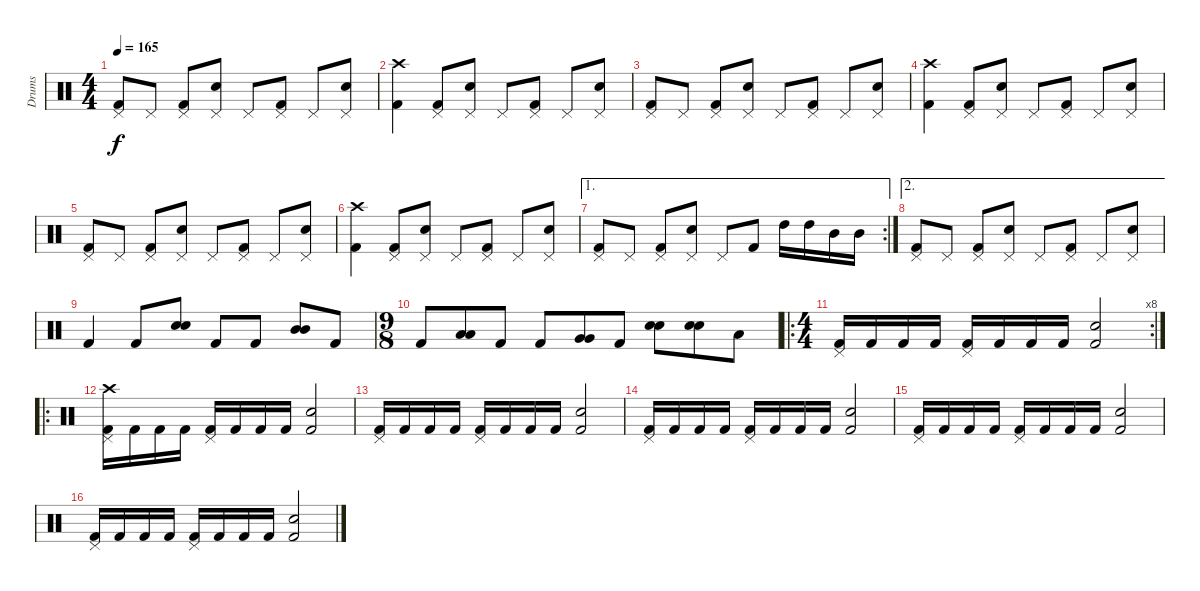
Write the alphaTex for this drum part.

\track ("Drums" "Drums") {instrument percussion}
\staff {score}
\articulation defaults
\ts (4 4)
\tempo 165
\clef neutral
\ks c
("Pedal Hi-Hat (hit)" "Kick (hit) 2").8{dy f} "Pedal Hi-Hat (hit)".8 ("Pedal Hi-Hat (hit)" "Kick (hit) 2").8 ("Pedal Hi-Hat (hit)" "Snare (hit) 2").8 "Pedal Hi-Hat (hit)".8 ("Pedal Hi-Hat (hit)" "Kick (hit) 2").8 "Pedal Hi-Hat (hit)".8 ("Pedal Hi-Hat (hit)" "Snare (hit) 2").8 |
("Crash high (hit)" "Kick (hit) 2").4 ("Pedal Hi-Hat (hit)" "Kick (hit) 2").8 ("Pedal Hi-Hat (hit)" "Snare (hit) 2").8 "Pedal Hi-Hat (hit)".8 ("Pedal Hi-Hat (hit)" "Kick (hit) 2").8 "Pedal Hi-Hat (hit)".8 ("Pedal Hi-Hat (hit)" "Snare (hit) 2").8 |
("Pedal Hi-Hat (hit)" "Kick (hit) 2").8 "Pedal Hi-Hat (hit)".8 ("Pedal Hi-Hat (hit)" "Kick (hit) 2").8 ("Pedal Hi-Hat (hit)" "Snare (hit) 2").8 "Pedal Hi-Hat (hit)".8 ("Pedal Hi-Hat (hit)" "Kick (hit) 2").8 "Pedal Hi-Hat (hit)".8 ("Pedal Hi-Hat (hit)" "Snare (hit) 2").8 |
("Crash high (hit)" "Kick (hit) 2").4 ("Pedal Hi-Hat (hit)" "Kick (hit) 2").8 ("Pedal Hi-Hat (hit)" "Snare (hit) 2").8 "Pedal Hi-Hat (hit)".8 ("Pedal Hi-Hat (hit)" "Kick (hit) 2").8 "Pedal Hi-Hat (hit)".8 ("Pedal Hi-Hat (hit)" "Snare (hit) 2").8 |
("Pedal Hi-Hat (hit)" "Kick (hit) 2").8 "Pedal Hi-Hat (hit)".8 ("Pedal Hi-Hat (hit)" "Kick (hit) 2").8 ("Pedal Hi-Hat (hit)" "Snare (hit) 2").8 "Pedal Hi-Hat (hit)".8 ("Pedal Hi-Hat (hit)" "Kick (hit) 2").8 "Pedal Hi-Hat (hit)".8 ("Pedal Hi-Hat (hit)" "Snare (hit) 2").8 |
("Crash high (hit)" "Kick (hit) 2").4 ("Pedal Hi-Hat (hit)" "Kick (hit) 2").8 ("Pedal Hi-Hat (hit)" "Snare (hit) 2").8 "Pedal Hi-Hat (hit)".8 ("Pedal Hi-Hat (hit)" "Kick (hit) 2").8 "Pedal Hi-Hat (hit)".8 ("Pedal Hi-Hat (hit)" "Snare (hit) 2").8 |
\ae 1
\rc 2
("Pedal Hi-Hat (hit)" "Kick (hit) 2").8 "Pedal Hi-Hat (hit)".8 ("Pedal Hi-Hat (hit)" "Kick (hit) 2").8 ("Pedal Hi-Hat (hit)" "Snare (hit) 2").8 "Pedal Hi-Hat (hit)".8 "Kick (hit) 2".8 "High Tom (hit)".16 "High Tom (hit)".16 "Mid Tom (hit)".16 "Mid Tom (hit)".16 |
\ae 2
("Pedal Hi-Hat (hit)" "Kick (hit) 2").8 "Pedal Hi-Hat (hit)".8 ("Pedal Hi-Hat (hit)" "Kick (hit) 2").8 ("Pedal Hi-Hat (hit)" "Snare (hit) 2").8 "Pedal Hi-Hat (hit)".8 ("Pedal Hi-Hat (hit)" "Kick (hit) 2").8 "Pedal Hi-Hat (hit)".8 ("Pedal Hi-Hat (hit)" "Snare (hit) 2").8 |
"Kick (hit) 2".4 "Kick (hit) 2".8 ("Snare (hit) 2" "Snare (hit) 2").8 "Kick (hit) 2".8 "Kick (hit) 2".8 ("Mid Tom (hit)" "Mid Tom (hit)").8 "Kick (hit) 2".8 |
\ts (9 8)
"Kick (hit) 2".8 ("Low Tom (hit)" "Low Tom (hit)").8 "Kick (hit) 2".8 "Kick (hit) 2".8 ("Very Low Tom (hit)" "Very Low Tom (hit)").8 "Kick (hit) 2".8 ("Snare (hit) 2" "Snare (hit) 2").8 ("Snare (hit) 2" "Snare (hit) 2").8 "Low Floor Tom (hit)".8 |
\ro
\rc 8
\ts (4 4)
("Pedal Hi-Hat (hit)" "Kick (hit) 2").16 "Kick (hit) 2".16 "Kick (hit) 2".16 "Kick (hit) 2".16 ("Pedal Hi-Hat (hit)" "Kick (hit) 2").16 "Kick (hit) 2".16 "Kick (hit) 2".16 "Kick (hit) 2".16 ("Snare (hit) 2" "Kick (hit) 2").2 |
\ro
("Crash high (hit)" "Pedal Hi-Hat (hit)" "Kick (hit) 2").16 "Kick (hit) 2".16 "Kick (hit) 2".16 "Kick (hit) 2".16 ("Pedal Hi-Hat (hit)" "Kick (hit) 2").16 "Kick (hit) 2".16 "Kick (hit) 2".16 "Kick (hit) 2".16 ("Snare (hit) 2" "Kick (hit) 2").2 |
("Pedal Hi-Hat (hit)" "Kick (hit) 2").16 "Kick (hit) 2".16 "Kick (hit) 2".16 "Kick (hit) 2".16 ("Pedal Hi-Hat (hit)" "Kick (hit) 2").16 "Kick (hit) 2".16 "Kick (hit) 2".16 "Kick (hit) 2".16 ("Snare (hit) 2" "Kick (hit) 2").2 |
("Pedal Hi-Hat (hit)" "Kick (hit) 2").16 "Kick (hit) 2".16 "Kick (hit) 2".16 "Kick (hit) 2".16 ("Pedal Hi-Hat (hit)" "Kick (hit) 2").16 "Kick (hit) 2".16 "Kick (hit) 2".16 "Kick (hit) 2".16 ("Snare (hit) 2" "Kick (hit) 2").2 |
("Pedal Hi-Hat (hit)" "Kick (hit) 2").16 "Kick (hit) 2".16 "Kick (hit) 2".16 "Kick (hit) 2".16 ("Pedal Hi-Hat (hit)" "Kick (hit) 2").16 "Kick (hit) 2".16 "Kick (hit) 2".16 "Kick (hit) 2".16 ("Snare (hit) 2" "Kick (hit) 2").2 |
("Pedal Hi-Hat (hit)" "Kick (hit) 2").16 "Kick (hit) 2".16 "Kick (hit) 2".16 "Kick (hit) 2".16 ("Pedal Hi-Hat (hit)" "Kick (hit) 2").16 "Kick (hit) 2".16 "Kick (hit) 2".16 "Kick (hit) 2".16 ("Snare (hit) 2" "Kick (hit) 2").2
